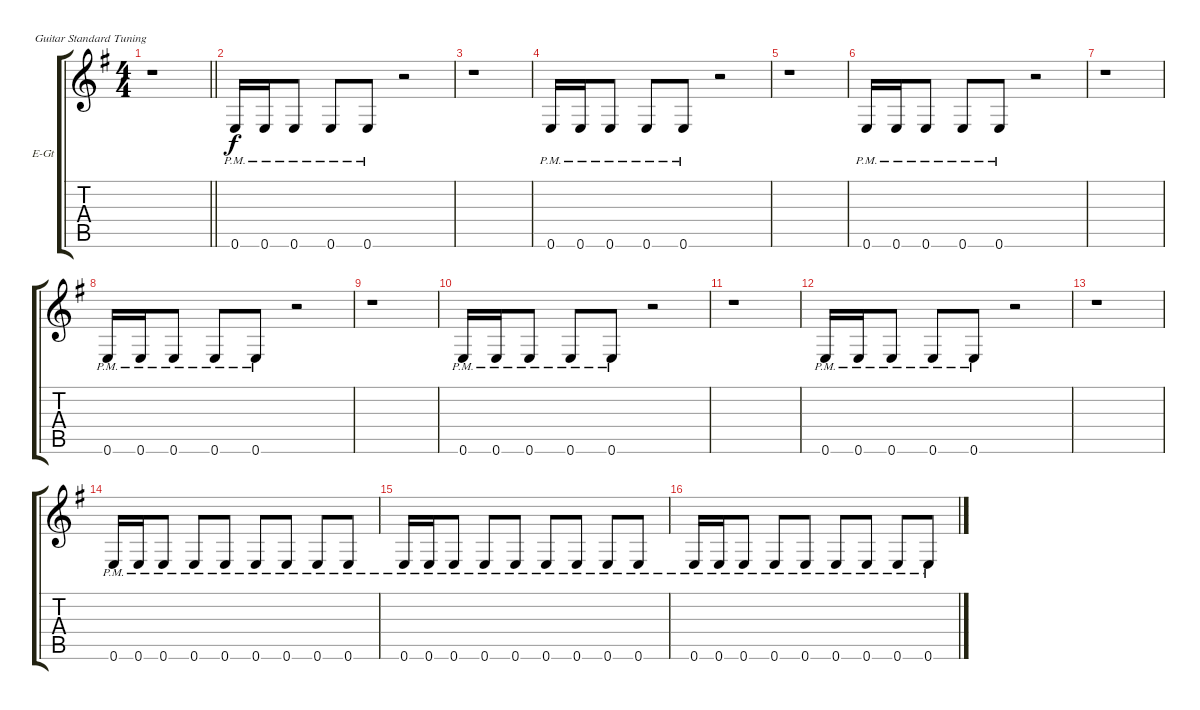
\defaultSystemsLayout 4
\bracketExtendMode groupsimilarinstruments
\firstSystemTrackNameOrientation horizontal
\otherSystemsTrackNameOrientation horizontal
\track ("Guitar 3" "E-Gt") {instrument distortionguitar}
\staff {score tabs}
\tuning (E4 B3 G3 D3 A2 E2)
\ts (4 4)
\tempo (188 hide)
\clef g2
\barLineRight lightlight
\ks g
r.1{dy f} |
0.6{pm}.16 0.6{pm}.16 0.6{pm}.8 0.6{pm}.8 0.6{pm}.8 r.2 |
r.1 |
0.6{pm}.16 0.6{pm}.16 0.6{pm}.8 0.6{pm}.8 0.6{pm}.8 r.2 |
r.1 |
0.6{pm}.16 0.6{pm}.16 0.6{pm}.8 0.6{pm}.8 0.6{pm}.8 r.2 |
r.1 |
0.6{pm}.16 0.6{pm}.16 0.6{pm}.8 0.6{pm}.8 0.6{pm}.8 r.2 |
r.1 |
0.6{pm}.16 0.6{pm}.16 0.6{pm}.8 0.6{pm}.8 0.6{pm}.8 r.2 |
r.1 |
0.6{pm}.16 0.6{pm}.16 0.6{pm}.8 0.6{pm}.8 0.6{pm}.8 r.2 |
r.1 |
0.6{pm}.16 0.6{pm}.16 0.6{pm}.8 0.6{pm}.8 0.6{pm}.8 0.6{pm}.8 0.6{pm}.8 0.6{pm}.8 0.6{pm}.8 |
0.6{pm}.16 0.6{pm}.16 0.6{pm}.8 0.6{pm}.8 0.6{pm}.8 0.6{pm}.8 0.6{pm}.8 0.6{pm}.8 0.6{pm}.8 |
0.6{pm}.16 0.6{pm}.16 0.6{pm}.8 0.6{pm}.8 0.6{pm}.8 0.6{pm}.8 0.6{pm}.8 0.6{pm}.8 0.6{pm}.8
